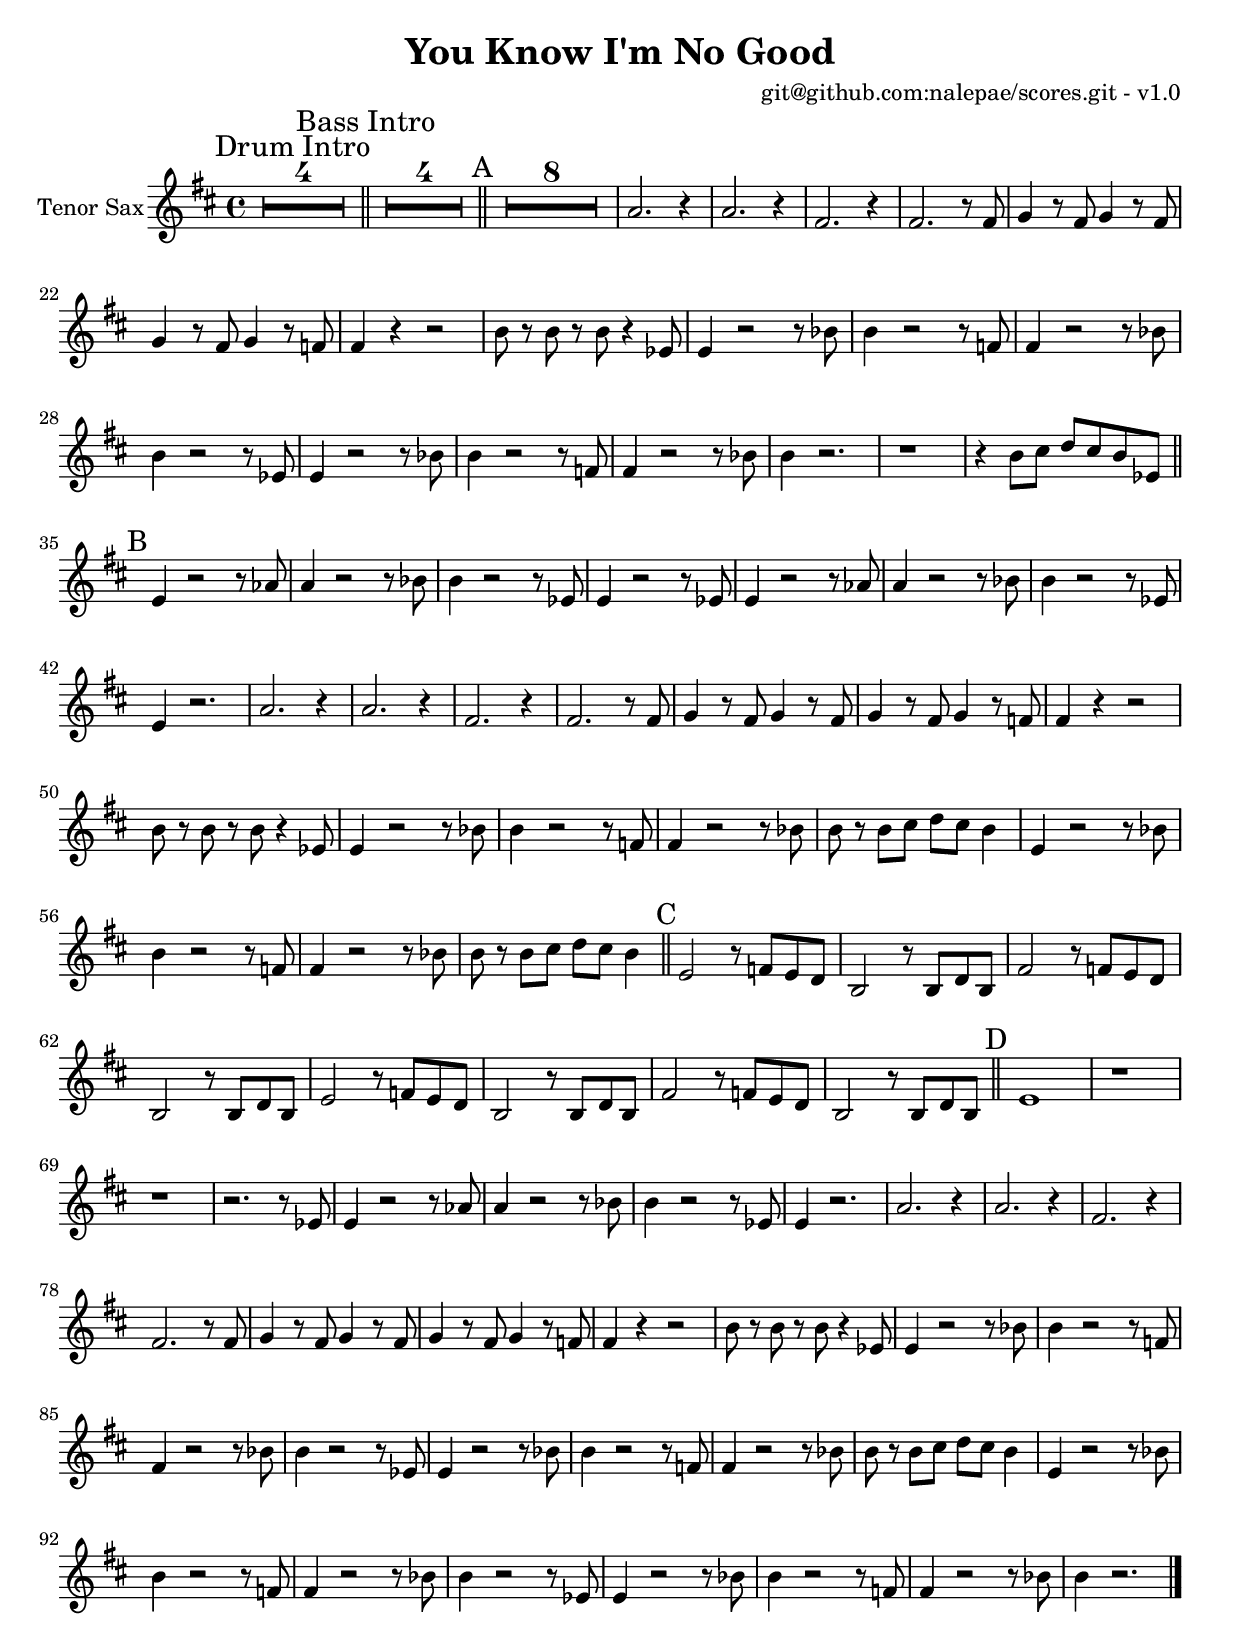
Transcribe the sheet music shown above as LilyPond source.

\version "2.18.2"

\header {
  title = "You Know I'm No Good"
  arranger = "git@github.com:nalepae/scores.git - v1.0"
}

global = {
  \key a \minor
  \time 4/4
}

tenorSax = \relative c'' {
  \global
  \compressFullBarRests
  \override MultiMeasureRest.expand-limit = #1

  % Drum Intro
  \mark "Drum Intro"
  R1*4 \bar "||"

  % Bass Intro
  \mark "Bass Intro"
  R1*4 \bar "||"

  % A
  \mark A
  R1*8 |
  g2. r4 | g2. r4 | e2. r4 | e2. r8 e |
  f4 r8 e f4 r8 e | f4 r8 e f4 r8 ees | e4 r4 r2 | a8 r a r a r4 des,8 |
  d4 r2 r8 aes'8 | a4 r2 r8 ees8 | e4 r2 r8 aes | a4 r2 r8 des,8 |
  d4 r2 r8 aes'8 | a4 r2 r8 ees8 | e4 r2 r8 aes | a4 r2. |
  r1 | r4 a8 b c b a des, \bar "||"

  % B
  \mark B
  d4 r2 r8 ges | g4 r2 r8 aes | a4 r2 r8 des, | d4 r2 r8 des |
  d4 r2 r8 ges | g4 r2 r8 aes | a4 r2 r8 des, | d4 r2. |
  g2. r4 | g2. r4 | e2. r4 | e2. r8 e |
  f4 r8 e f4 r8 e | f4 r8 e f4 r8 ees | e4 r4 r2 | a8 r a r a r4 des,8 |
  d4 r2 r8 aes'8 | a4 r2 r8 ees8 | e4 r2 r8 aes | a8 r a b c b a4 |
  d,4 r2 r8 aes' | a4 r2 r8 ees8 | e4 r2 r8 aes | a8 r a b c b a4 \bar "||"

  % C
  \mark C
  d,2 r8 ees d c | a2 r8 a c a | e'2 r8 ees d c | a2 r8 a c a |
  d2 r8 ees d c | a2 r8 a c a | e'2 r8 ees d c | a2 r8 a c a \bar "||"

  % D
  \mark D
  d1 | r1 | r1 | r2. r8 des8 |
  d4 r2 r8 ges | g4 r2 r8 aes | a4 r2 r8 des, | d4 r2. |
  g2. r4 | g2. r4 | e2. r4 | e2. r8 e |
  f4 r8 e f4 r8 e | f4 r8 e f4 r8 ees | e4 r4 r2 | a8 r a r a r4 des,8 |
  d4 r2 r8 aes'8 | a4 r2 r8 ees8 | e4 r2 r8 aes | a4 r2 r8 des,8 |
  d4 r2 r8 aes'8 | a4 r2 r8 ees8 | e4 r2 r8 aes | a8 r a b c b a4 |
  d,4 r2 r8 aes' | a4 r2 r8 ees8 | e4 r2 r8 aes | a4 r2 r8 des, |
  d4 r2 r8 aes' | a4 r2 r8 ees8 | e4 r2 r8 aes | a4 r2. \bar "|."
}

\score {
  \new Staff \with {
    instrumentName = "Tenor Sax"
    midiInstrument = "tenor sax"
  } \transpose c d \tenorSax
  \layout { }
  \midi {
    \context {
      \Score
      tempoWholesPerMinute = #(ly:make-moment 100 4)
    }
  }
}
